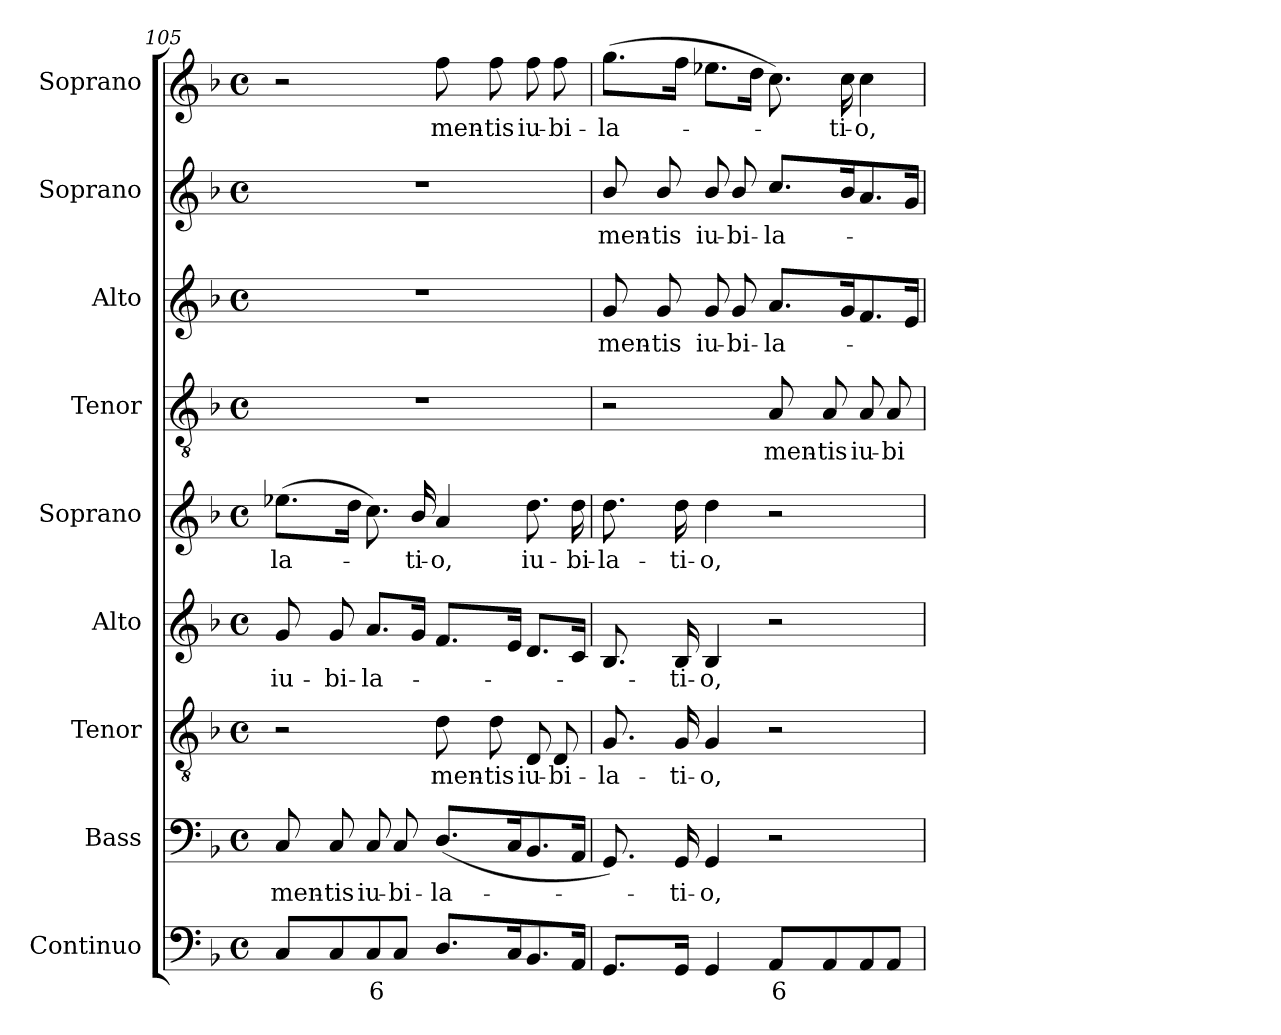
**kern	**text	**kern	**text	**kern	**text	**kern	**text	**kern	**text	**kern	**text	**kern	**text	**kern	**text	**kern	**text
*part9	*part9	*part8	*part8	*part7	*part7	*part6	*part6	*part5	*part5	*part4	*part4	*part3	*part3	*part2	*part2	*part1	*part1
*staff9	*staff9	*staff8	*staff8	*staff7	*staff7	*staff6	*staff6	*staff5	*staff5	*staff4	*staff4	*staff3	*staff3	*staff2	*staff2	*staff1	*staff1
*I"Continuo	*	*I"Bass	*	*I"Tenor	*	*I"Alto	*	*I"Soprano	*	*I"Tenor	*	*I"Alto	*	*I"Soprano	*	*I"Soprano	*
*I'Cont.	*	*I'B.	*	*I'T.	*	*I'A.	*	*I'S.	*	*I'T.	*	*I'A.	*	*I'S.	*	*I'S.	*
!!LO:PB:g=z
*clefF4	*	*clefF4	*	*clefGv2	*	*clefG2	*	*clefG2	*	*clefGv2	*	*clefG2	*	*clefG2	*	*clefG2	*
*	*	*	*	*ITrd7c12	*	*	*	*	*	*ITrd7c12	*	*	*	*	*	*	*
*k[b-]	*	*k[b-]	*	*k[b-]	*	*k[b-]	*	*k[b-]	*	*k[b-]	*	*k[b-]	*	*k[b-]	*	*k[b-]	*
*F:	*	*F:	*	*F:	*	*F:	*	*F:	*	*F:	*	*F:	*	*F:	*	*F:	*
*M4/4	*	*M4/4	*	*M4/4	*	*M4/4	*	*M4/4	*	*M4/4	*	*M4/4	*	*M4/4	*	*M4/4	*
*met(c)	*	*met(c)	*	*met(c)	*	*met(c)	*	*met(c)	*	*met(c)	*	*met(c)	*	*met(c)	*	*met(c)	*
=105	=105	=105	=105	=105	=105	=105	=105	=105	=105	=105	=105	=105	=105	=105	=105	=105	=105
!	!	!	!LO:LY:b:color=#000000	!	!	!	!	!	!	!	!	!	!	!	!	!	!
!	!	!	!	!	!	!	!LO:LY:b:color=#000000	!	!	!	!	!	!	!	!	!	!
!	!	!	!	!	!	!	!	!	!LO:LY:b:color=#000000	!	!	!	!	!	!	!	!
8Ci/L	.	8Ci/	men-	2r	.	8gi/	iu-	(8.ee-Xi\L	-la-	1r	.	1r	.	1r	.	2r	.
!	!	!	!LO:LY:b:color=#000000	!	!	!	!	!	!	!	!	!	!	!	!	!	!
!	!	!	!	!	!	!	!LO:LY:b:color=#000000	!	!	!	!	!	!	!	!	!	!
8Ci/	.	8Ci/	-tis	.	.	8gi/	-bi-	.	.	.	.	.	.	.	.	.	.
.	.	.	.	.	.	.	.	16ddi\Jk	.	.	.	.	.	.	.	.	.
!	!LO:LY:b:color=#000000	!	!	!	!	!	!	!	!	!	!	!	!	!	!	!	!
!	!	!	!LO:LY:b:color=#000000	!	!	!	!	!	!	!	!	!	!	!	!	!	!
!	!	!	!	!	!	!	!LO:LY:b:color=#000000	!	!	!	!	!	!	!	!	!	!
8Ci/	6	8Ci/	iu-	.	.	8.ai/L	-la-	8.cci\)	.	.	.	.	.	.	.	.	.
!	!	!	!LO:LY:b:color=#000000	!	!	!	!	!	!	!	!	!	!	!	!	!	!
8Ci/J	.	8Ci/	-bi-	.	.	.	.	.	.	.	.	.	.	.	.	.	.
!	!	!	!	!	!	!	!	!	!LO:LY:b:color=#000000	!	!	!	!	!	!	!	!
.	.	.	.	.	.	16gi/Jk	.	16b-i/	-ti-	.	.	.	.	.	.	.	.
!	!	!	!LO:LY:b:color=#000000	!	!	!	!	!	!	!	!	!	!	!	!	!	!
!	!	!	!	!	!LO:LY:b:color=#000000	!	!	!	!	!	!	!	!	!	!	!	!
!	!	!	!	!	!	!	!	!	!LO:LY:b:color=#000000	!	!	!	!	!	!	!	!
!	!	!	!	!	!	!	!	!	!	!	!	!	!	!	!	!	!LO:LY:b:color=#000000
8.Di/L	.	(8.Di/L	-la-	8Di\	men-	8.fi/L	.	4ai/	-o,	.	.	.	.	.	.	8ffi\	men-
!	!	!	!	!	!LO:LY:b:color=#000000	!	!	!	!	!	!	!	!	!	!	!	!
!	!	!	!	!	!	!	!	!	!	!	!	!	!	!	!	!	!LO:LY:b:color=#000000
.	.	.	.	8Di\	-tis	.	.	.	.	.	.	.	.	.	.	8ffi\	-tis
16Ci/k	.	16Ci/k	.	.	.	16ei/Jk	.	.	.	.	.	.	.	.	.	.	.
!	!	!	!	!	!LO:LY:b:color=#000000	!	!	!	!	!	!	!	!	!	!	!	!
!	!	!	!	!	!	!	!	!	!LO:LY:b:color=#000000	!	!	!	!	!	!	!	!
!	!	!	!	!	!	!	!	!	!	!	!	!	!	!	!	!	!LO:LY:b:color=#000000
8.BB-i/	.	8.BB-i/	.	8DDi/	iu-	8.di/L	.	8.ddi\	iu-	.	.	.	.	.	.	8ffi\	iu-
!	!	!	!	!	!LO:LY:b:color=#000000	!	!	!	!	!	!	!	!	!	!	!	!
!	!	!	!	!	!	!	!	!	!	!	!	!	!	!	!	!	!LO:LY:b:color=#000000
.	.	.	.	8DDi/	-bi-	.	.	.	.	.	.	.	.	.	.	8ffi\	-bi-
!	!	!	!	!	!	!	!	!	!LO:LY:b:color=#000000	!	!	!	!	!	!	!	!
16AAi/Jk	.	16AAi/Jk	.	.	.	16ci/Jk	.	16ddi\	-bi-	.	.	.	.	.	.	.	.
=106	=106	=106	=106	=106	=106	=106	=106	=106	=106	=106	=106	=106	=106	=106	=106	=106	=106
!	!	!	!	!	!LO:LY:b:color=#000000	!	!	!	!	!	!	!	!	!	!	!	!
!	!	!	!	!	!	!	!	!	!LO:LY:b:color=#000000	!	!	!	!	!	!	!	!
!	!	!	!	!	!	!	!	!	!	!	!	!	!LO:LY:b:color=#000000	!	!	!	!
!	!	!	!	!	!	!	!	!	!	!	!	!	!	!	!LO:LY:b:color=#000000	!	!
!	!	!	!	!	!	!	!	!	!	!	!	!	!	!	!	!	!LO:LY:b:color=#000000
8.GGi/L	.	8.GGi/)	.	8.GGi/	-la-	8.B-i/	.	8.ddi\	-la-	2r	.	8gi/	men-	8b-i/	men-	(8.ggi\L	-la-
!	!	!	!	!	!	!	!	!	!	!	!	!	!LO:LY:b:color=#000000	!	!	!	!
!	!	!	!	!	!	!	!	!	!	!	!	!	!	!	!LO:LY:b:color=#000000	!	!
.	.	.	.	.	.	.	.	.	.	.	.	8gi/	-tis	8b-i/	-tis	.	.
!	!	!	!LO:LY:b:color=#000000	!	!	!	!	!	!	!	!	!	!	!	!	!	!
!	!	!	!	!	!LO:LY:b:color=#000000	!	!	!	!	!	!	!	!	!	!	!	!
!	!	!	!	!	!	!	!LO:LY:b:color=#000000	!	!	!	!	!	!	!	!	!	!
!	!	!	!	!	!	!	!	!	!LO:LY:b:color=#000000	!	!	!	!	!	!	!	!
16GGi/Jk	.	16GGi/	-ti-	16GGi/	-ti-	16B-i/	-ti-	16ddi\	-ti-	.	.	.	.	.	.	16ffi\Jk	.
!	!	!	!LO:LY:b:color=#000000	!	!	!	!	!	!	!	!	!	!	!	!	!	!
!	!	!	!	!	!LO:LY:b:color=#000000	!	!	!	!	!	!	!	!	!	!	!	!
!	!	!	!	!	!	!	!LO:LY:b:color=#000000	!	!	!	!	!	!	!	!	!	!
!	!	!	!	!	!	!	!	!	!LO:LY:b:color=#000000	!	!	!	!	!	!	!	!
!	!	!	!	!	!	!	!	!	!	!	!	!	!LO:LY:b:color=#000000	!	!	!	!
!	!	!	!	!	!	!	!	!	!	!	!	!	!	!	!LO:LY:b:color=#000000	!	!
4GGi/	.	4GGi/	-o,	4GGi/	-o,	4B-i/	-o,	4ddi\	-o,	.	.	8gi/	iu-	8b-i/	iu-	8.ee-Xi\L	.
!	!	!	!	!	!	!	!	!	!	!	!	!	!LO:LY:b:color=#000000	!	!	!	!
!	!	!	!	!	!	!	!	!	!	!	!	!	!	!	!LO:LY:b:color=#000000	!	!
.	.	.	.	.	.	.	.	.	.	.	.	8gi/	-bi-	8b-i/	-bi-	.	.
.	.	.	.	.	.	.	.	.	.	.	.	.	.	.	.	16ddi\Jk	.
!	!LO:LY:b:color=#000000	!	!	!	!	!	!	!	!	!	!	!	!	!	!	!	!
!	!	!	!	!	!	!	!	!	!	!	!LO:LY:b:color=#000000	!	!	!	!	!	!
!	!	!	!	!	!	!	!	!	!	!	!	!	!LO:LY:b:color=#000000	!	!	!	!
!	!	!	!	!	!	!	!	!	!	!	!	!	!	!	!LO:LY:b:color=#000000	!	!
8AAi/L	6	2r	.	2r	.	2r	.	2r	.	8AAi/	men-	8.ai/L	-la-	8.cci/L	-la-	8.cci\)	.
!	!	!	!	!	!	!	!	!	!	!	!LO:LY:b:color=#000000	!	!	!	!	!	!
8AAi/	.	.	.	.	.	.	.	.	.	8AAi/	-tis	.	.	.	.	.	.
!	!	!	!	!	!	!	!	!	!	!	!	!	!	!	!	!	!LO:LY:b:color=#000000
.	.	.	.	.	.	.	.	.	.	.	.	16gi/k	.	16b-i/k	.	16cci\	-ti-
!	!	!	!	!	!	!	!	!	!	!	!LO:LY:b:color=#000000	!	!	!	!	!	!
!	!	!	!	!	!	!	!	!	!	!	!	!	!	!	!	!	!LO:LY:b:color=#000000
8AAi/	.	.	.	.	.	.	.	.	.	8AAi/	iu-	8.fi/	.	8.ai/	.	4cci\	-o,
!	!	!	!	!	!	!	!	!	!	!	!LO:LY:b:color=#000000	!	!	!	!	!	!
8AAi/J	.	.	.	.	.	.	.	.	.	8AAi/	-bi-	.	.	.	.	.	.
.	.	.	.	.	.	.	.	.	.	.	.	16ei/Jk	.	16gi/Jk	.	.	.
=	=	=	=	=	=	=	=	=	=	=	=	=	=	=	=	=	=
*-	*-	*-	*-	*-	*-	*-	*-	*-	*-	*-	*-	*-	*-	*-	*-	*-	*-
